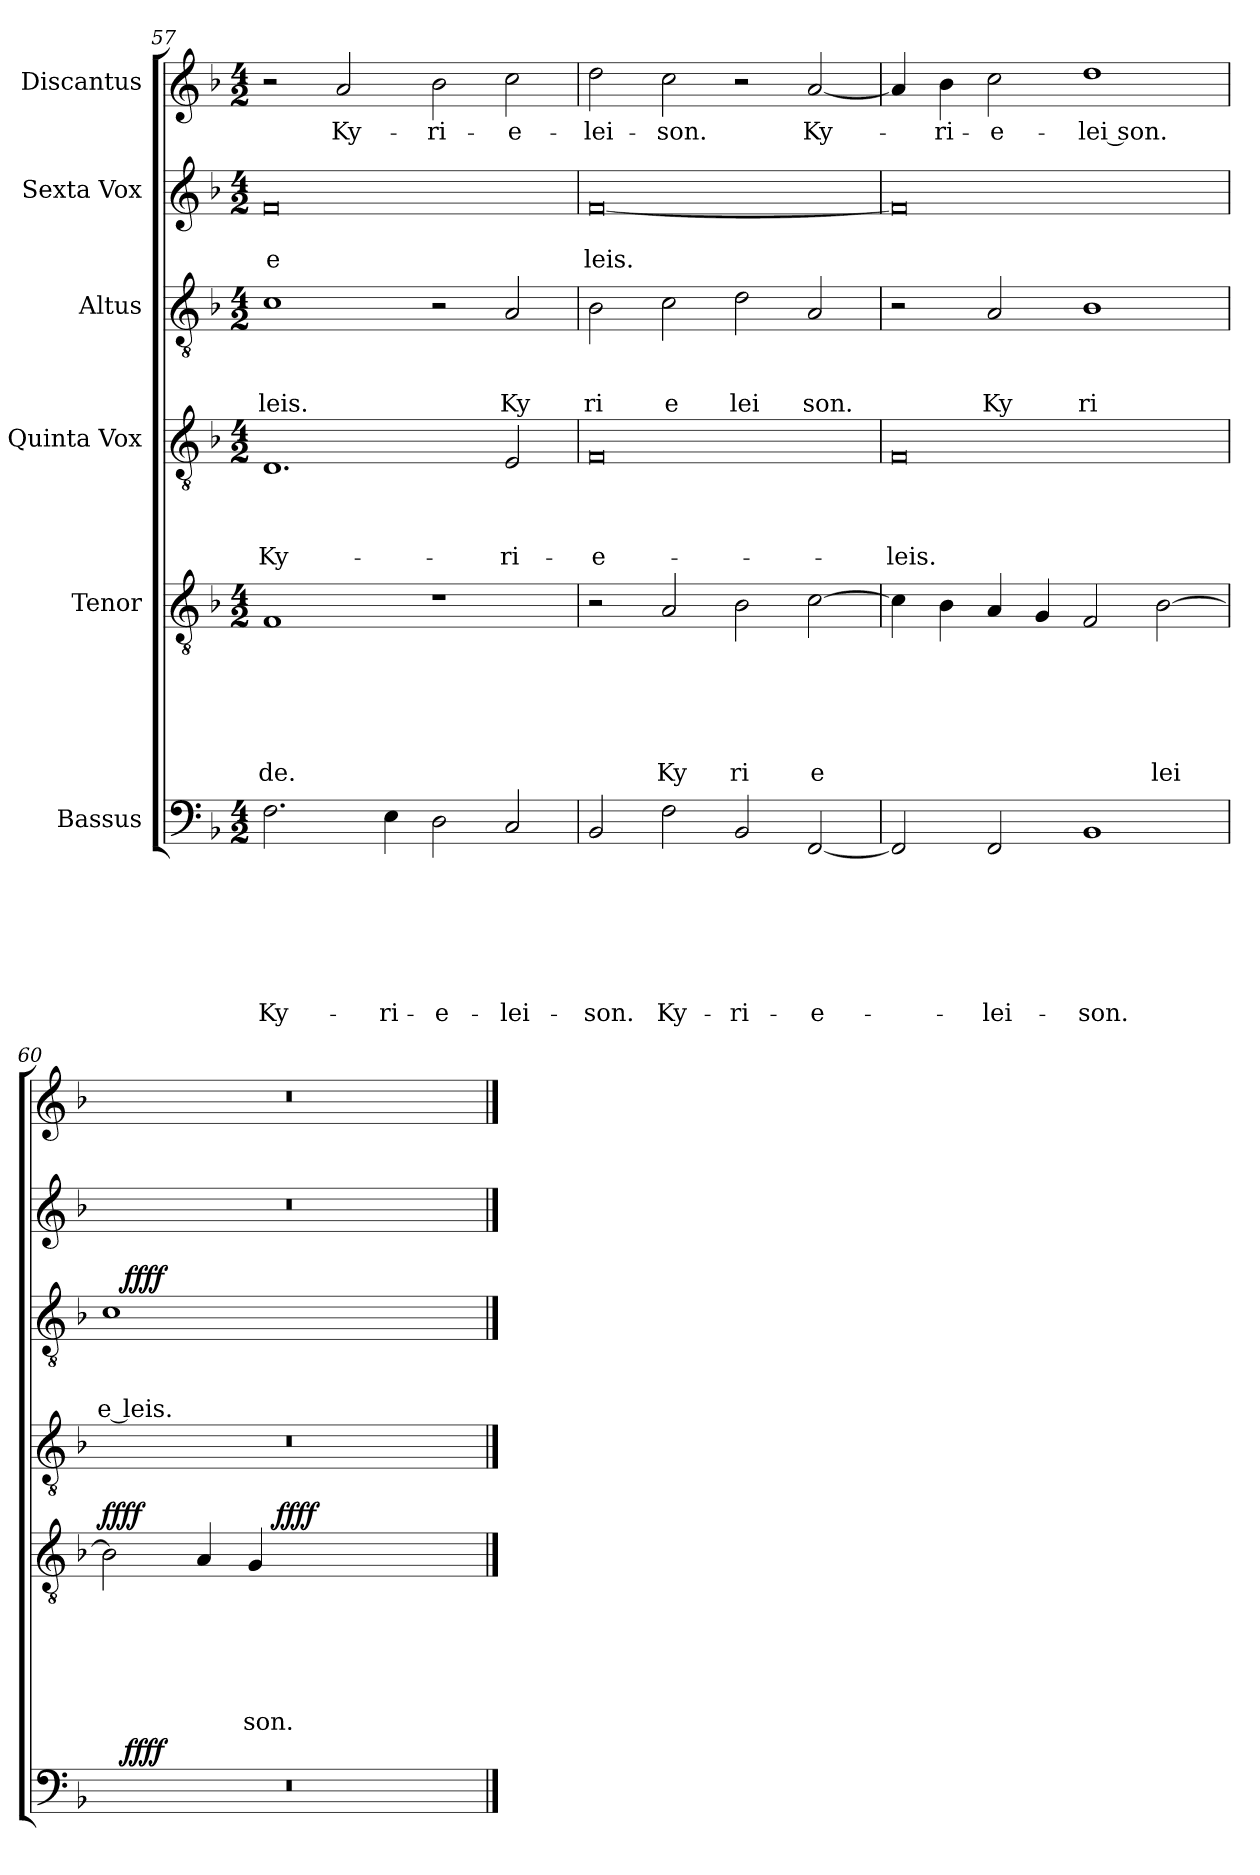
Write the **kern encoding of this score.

**kern	**text	**text	**text	**text	**text	**text	**text	**dynam	**kern	**text	**text	**text	**text	**text	**text	**dynam	**kern	**text	**text	**text	**text	**kern	**text	**text	**text	**dynam	**kern	**text	**text	**kern	**text
*part6	*part6	*part6	*part6	*part6	*part6	*part6	*part6	*part6	*part5	*part5	*part5	*part5	*part5	*part5	*part5	*part5	*part4	*part4	*part4	*part4	*part4	*part3	*part3	*part3	*part3	*part3	*part2	*part2	*part2	*part1	*part1
*staff6	*staff6	*staff6	*staff6	*staff6	*staff6	*staff6	*staff6	*staff6	*staff5	*staff5	*staff5	*staff5	*staff5	*staff5	*staff5	*staff5	*staff4	*staff4	*staff4	*staff4	*staff4	*staff3	*staff3	*staff3	*staff3	*staff3	*staff2	*staff2	*staff2	*staff1	*staff1
*I"Bassus	*	*	*	*	*	*	*	*	*I"Tenor	*	*	*	*	*	*	*	*I"Quinta Vox	*	*	*	*	*I"Altus	*	*	*	*	*I"Sexta Vox	*	*	*I"Discantus	*
*clefF4	*	*	*	*	*	*	*	*	*clefGv2	*	*	*	*	*	*	*	*clefGv2	*	*	*	*	*clefGv2	*	*	*	*	*clefG2	*	*	*clefG2	*
*k[b-]	*	*	*	*	*	*	*	*	*k[b-]	*	*	*	*	*	*	*	*k[b-]	*	*	*	*	*k[b-]	*	*	*	*	*k[b-]	*	*	*k[b-]	*
*F:	*	*	*	*	*	*	*	*	*F:	*	*	*	*	*	*	*	*F:	*	*	*	*	*F:	*	*	*	*	*F:	*	*	*F:	*
*M4/2	*	*	*	*	*	*	*	*	*M4/2	*	*	*	*	*	*	*	*M4/2	*	*	*	*	*M4/2	*	*	*	*	*M4/2	*	*	*M4/2	*
=57	=57	=57	=57	=57	=57	=57	=57	=57	=57	=57	=57	=57	=57	=57	=57	=57	=57	=57	=57	=57	=57	=57	=57	=57	=57	=57	=57	=57	=57	=57	=57
!	!	!	!	!	!	!	!LO:LY:b	!	!	!	!	!	!	!	!LO:LY:b	!	!	!	!	!	!LO:LY:b	!	!	!	!LO:LY:b	!	!	!	!LO:LY:b	!	!
2.F\	.	.	.	.	.	.	Ky-	.	1F	.	.	.	.	.	de.	.	1.D	.	.	.	Ky-	1c	.	.	leis.	.	0f	.	e	2r	.
!	!	!	!	!	!	!	!	!	!	!	!	!	!	!	!	!	!	!	!	!	!	!	!	!	!	!	!	!	!	!	!LO:LY:b
.	.	.	.	.	.	.	.	.	.	.	.	.	.	.	.	.	.	.	.	.	.	.	.	.	.	.	.	.	.	2a/	Ky-
!	!	!	!	!	!	!	!LO:LY:b	!	!	!	!	!	!	!	!	!	!	!	!	!	!	!	!	!	!	!	!	!	!	!	!
4E\	.	.	.	.	.	.	-ri-	.	.	.	.	.	.	.	.	.	.	.	.	.	.	.	.	.	.	.	.	.	.	.	.
!	!	!	!	!	!	!	!LO:LY:b	!	!	!	!	!	!	!	!	!	!	!	!	!	!	!	!	!	!	!	!	!	!	!	!LO:LY:b
2D\	.	.	.	.	.	.	-e-	.	1r	.	.	.	.	.	.	.	.	.	.	.	.	2r	.	.	.	.	.	.	.	2b-\	-ri-
!	!	!	!	!	!	!	!LO:LY:b	!	!	!	!	!	!	!	!	!	!	!	!	!	!LO:LY:b	!	!	!	!LO:LY:b	!	!	!	!	!	!LO:LY:b
2C/	.	.	.	.	.	.	-lei-	.	.	.	.	.	.	.	.	.	2E/	.	.	.	-ri-	2A/	.	.	Ky	.	.	.	.	2cc\	-e-
=58!	=58!	=58!	=58!	=58!	=58!	=58!	=58!	=58!	=58!	=58!	=58!	=58!	=58!	=58!	=58!	=58!	=58!	=58!	=58!	=58!	=58!	=58!	=58!	=58!	=58!	=58!	=58!	=58!	=58!	=58!	=58!
!	!	!	!	!	!	!	!LO:LY:b	!	!	!	!	!	!	!	!	!	!	!	!	!	!LO:LY:b	!	!	!	!LO:LY:b	!	!	!	!LO:LY:b	!	!LO:LY:b
2BB-/	.	.	.	.	.	.	-son.	.	2r	.	.	.	.	.	.	.	0F	.	.	.	-e-	2B-\	.	.	ri	.	[<0f	.	leis.	2dd\	-lei-
!	!	!	!	!	!	!	!LO:LY:b	!	!	!	!	!	!	!	!LO:LY:b	!	!	!	!	!	!	!	!	!	!LO:LY:b	!	!	!	!	!	!LO:LY:b
2F\	.	.	.	.	.	.	Ky-	.	2A/	.	.	.	.	.	Ky	.	.	.	.	.	.	2c\	.	.	e	.	.	.	.	2cc\	-son.
!	!	!	!	!	!	!	!LO:LY:b	!	!	!	!	!	!	!	!LO:LY:b	!	!	!	!	!	!	!	!	!	!LO:LY:b	!	!	!	!	!	!
2BB-/	.	.	.	.	.	.	-ri-	.	2B-\	.	.	.	.	.	ri	.	.	.	.	.	.	2d\	.	.	lei	.	.	.	.	2r	.
!	!	!	!	!	!	!	!LO:LY:b	!	!	!	!	!	!	!	!LO:LY:b	!	!	!	!	!	!	!	!	!	!LO:LY:b	!	!	!	!	!	!LO:LY:b
[<2FF/	.	.	.	.	.	.	-e-	.	[>2c\	.	.	.	.	.	e	.	.	.	.	.	.	2A/	.	.	son.	.	.	.	.	[<2a/	Ky-
=59!	=59!	=59!	=59!	=59!	=59!	=59!	=59!	=59!	=59!	=59!	=59!	=59!	=59!	=59!	=59!	=59!	=59!	=59!	=59!	=59!	=59!	=59!	=59!	=59!	=59!	=59!	=59!	=59!	=59!	=59!	=59!
!	!	!	!	!	!	!	!	!	!	!	!	!	!	!	!	!	!	!	!	!	!LO:LY:b	!	!	!	!	!	!	!	!	!	!
2FF/]	.	.	.	.	.	.	.	.	4c\]	.	.	.	.	.	.	.	0F	.	.	.	-leis.	2r	.	.	.	.	0f]	.	.	4a/]	.
!	!	!	!	!	!	!	!	!	!	!	!	!	!	!	!	!	!	!	!	!	!	!	!	!	!	!	!	!	!	!	!LO:LY:b
.	.	.	.	.	.	.	.	.	4B-\	.	.	.	.	.	.	.	.	.	.	.	.	.	.	.	.	.	.	.	.	4b-\	-ri-
!	!	!	!	!	!	!	!LO:LY:b	!	!	!	!	!	!	!	!	!	!	!	!	!	!	!	!	!	!LO:LY:b	!	!	!	!	!	!LO:LY:b
2FF/	.	.	.	.	.	.	-lei-	.	4A/	.	.	.	.	.	.	.	.	.	.	.	.	2A/	.	.	Ky	.	.	.	.	2cc\	-e-
.	.	.	.	.	.	.	.	.	4G/	.	.	.	.	.	.	.	.	.	.	.	.	.	.	.	.	.	.	.	.	.	.
!	!	!	!	!	!	!	!LO:LY:b	!	!	!	!	!	!	!	!	!	!	!	!	!	!	!	!	!	!LO:LY:b	!	!	!	!	!	!LO:LY:b
1BB-	.	.	.	.	.	.	-son.	.	2F/	.	.	.	.	.	.	.	.	.	.	.	.	1B-	.	.	ri	.	.	.	.	1dd	-lei son.-
!	!	!	!	!	!	!	!	!	!	!	!	!	!	!	!LO:LY:b	!	!	!	!	!	!	!	!	!	!	!	!	!	!	!	!
.	.	.	.	.	.	.	.	.	[>2B-\	.	.	.	.	.	lei	.	.	.	.	.	.	.	.	.	.	.	.	.	.	.	.
=60!	=60!	=60!	=60!	=60!	=60!	=60!	=60!	=60!	=60!	=60!	=60!	=60!	=60!	=60!	=60!	=60!	=60!	=60!	=60!	=60!	=60!	=60!	=60!	=60!	=60!	=60!	=60!	=60!	=60!	=60!	=60!
!	!	!	!	!	!	!	!	!	!	!	!	!	!	!	!	!LO:DY:a	!	!	!	!	!	!	!	!	!LO:LY:b	!	!	!	!	!	!
*^	*	*	*	*	*	*	*	*	*^	*	*	*	*	*	*	*	*	*	*	*	*	*^	*	*	*	*	*	*	*	*	*
0r	16ryy	.	.	.	.	.	.	.	.	2B-\]	2ryy	.	.	.	.	.	.	ffff	0r	.	.	.	.	1c	16ryy	.	.	e leis.	.	0r	.	.	0r	.
!	!	!	!	!	!	!	!	!	!LO:DY:b	!	!	!	!	!	!	!	!	!	!	!	!	!	!	!	!	!	!	!	!LO:DY:a	!	!	!	!	!
.	1ryy	.	.	.	.	.	.	.	ffff	.	.	.	.	.	.	.	.	.	.	.	.	.	.	.	1ryy	.	.	.	ffff	.	.	.	.	.
.	.	.	.	.	.	.	.	.	.	4A/	4ryy	.	.	.	.	.	.	.	.	.	.	.	.	.	.	.	.	.	.	.	.	.	.	.
!	!	!	!	!	!	!	!	!	!	!	!	!	!	!	!	!	!LO:LY:b	!	!	!	!	!	!	!	!	!	!	!	!	!	!	!	!	!
.	.	.	.	.	.	.	.	.	.	4G/	16.ryy	.	.	.	.	.	son.	.	.	.	.	.	.	.	.	.	.	.	.	.	.	.	.	.
!	!	!	!	!	!	!	!	!	!	!	!	!	!	!	!	!	!	!LO:DY:b	!	!	!	!	!	!	!	!	!	!	!	!	!	!	!	!
.	.	.	.	.	.	.	.	.	.	.	1ryy	.	.	.	.	.	.	ffff	.	.	.	.	.	.	.	.	.	.	.	.	.	.	.	.
.	.	.	.	.	.	.	.	.	.	1ryy	.	.	.	.	.	.	.	.	.	.	.	.	.	1ryy	.	.	.	.	.	.	.	.	.	.
.	2...ryy	.	.	.	.	.	.	.	.	.	.	.	.	.	.	.	.	.	.	.	.	.	.	.	2...ryy	.	.	.	.	.	.	.	.	.
.	.	.	.	.	.	.	.	.	.	.	8ryy	.	.	.	.	.	.	.	.	.	.	.	.	.	.	.	.	.	.	.	.	.	.	.
.	.	.	.	.	.	.	.	.	.	.	32ryy	.	.	.	.	.	.	.	.	.	.	.	.	.	.	.	.	.	.	.	.	.	.	.
*v	*v	*	*	*	*	*	*	*	*	*	*	*	*	*	*	*	*	*	*	*	*	*	*	*v	*v	*	*	*	*	*	*	*	*	*
*	*	*	*	*	*	*	*	*	*v	*v	*	*	*	*	*	*	*	*	*	*	*	*	*	*	*	*	*	*	*	*	*	*
==	==	==	==	==	==	==	==	==	==	==	==	==	==	==	==	==	==	==	==	==	==	==	==	==	==	==	==	==	==	==	==
*-	*-	*-	*-	*-	*-	*-	*-	*-	*-	*-	*-	*-	*-	*-	*-	*-	*-	*-	*-	*-	*-	*-	*-	*-	*-	*-	*-	*-	*-	*-	*-
